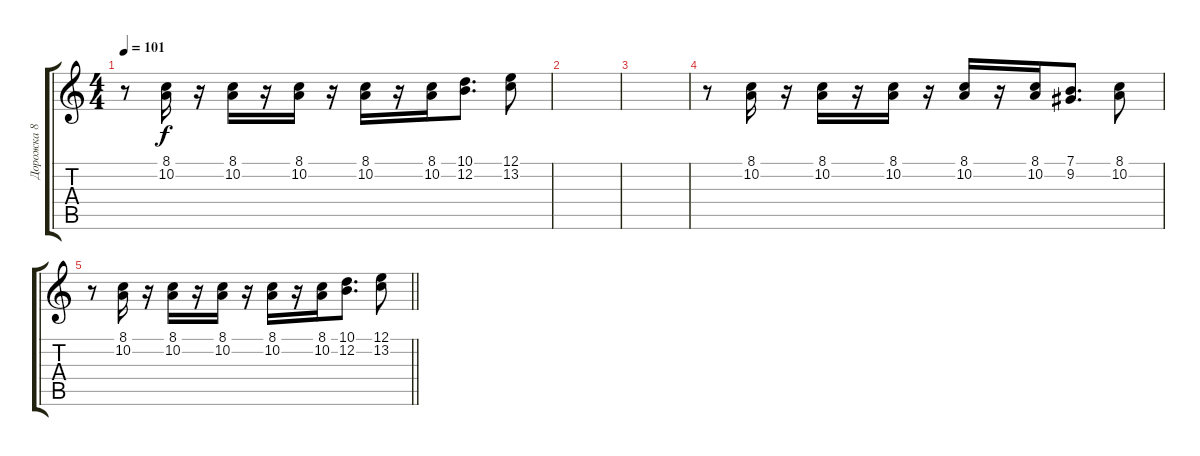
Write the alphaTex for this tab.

\track ("Дорожка 8" "Дорожка 8") {instrument pad2warm}
\staff {score tabs}
\tuning (E4 B3 G3 D3 A2 E2) {hide}
\ts (4 4)
\tempo 101
\clef g2
\ks c
r.8{dy f volume 11 instrument clarinet} (8.1 10.2).16 r.16 (8.1 10.2).16 r.16 (8.1 10.2).16 r.16 (8.1 10.2).16 r.16 (8.1 10.2).16 (10.1 12.2).8{d} (12.1 13.2).8 |
|
|
r.8{volume 11 instrument clarinet} (8.1 10.2).16 r.16 (8.1 10.2).16 r.16 (8.1 10.2).16 r.16 (8.1 10.2).16 r.16 (8.1 10.2).16 (7.1 9.2).8{d} (8.1 10.2).8 |
\barLineRight lightlight
r.8{volume 11 instrument clarinet} (8.1 10.2).16 r.16 (8.1 10.2).16 r.16 (8.1 10.2).16 r.16 (8.1 10.2).16 r.16 (8.1 10.2).16 (10.1 12.2).8{d} (12.1 13.2).8
